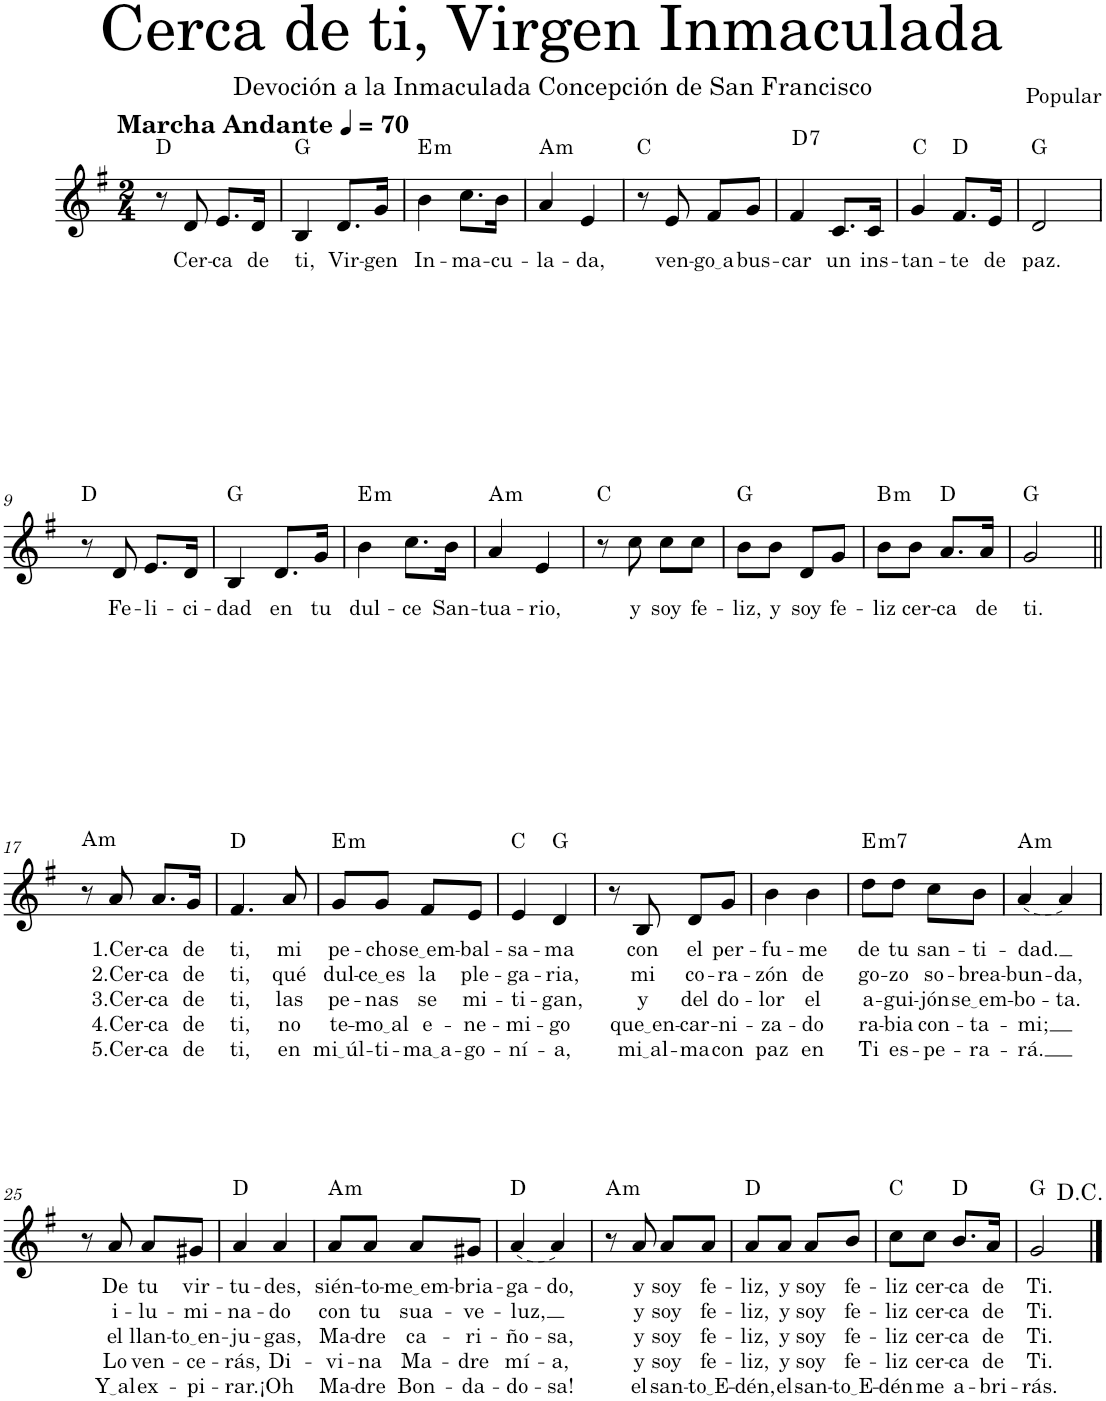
**kern	**text	**text	**text	**text	**text	**harte
*part1	*part1	*part1	*part1	*part1	*part1	*part1
*staff1	*staff1	*staff1	*staff1	*staff1	*staff1	*
*I"Soprano	*	*	*	*	*	*
*I'S.	*	*	*	*	*	*
*clefG2	*	*	*	*	*	*
*k[f#]	*	*	*	*	*	*
*M2/4	*	*	*	*	*	*
*MM70	*	*	*	*	*	*
=1	=1	=1	=1	=1	=1	=1
!LO:TX:a:B:t=Marcha Andante	!	!	!	!	!	!
8r	.	.	.	.	.	D:maj
!	!LO:LY:b	!	!	!	!	!
8d/	Cer-	.	.	.	.	.
!	!LO:LY:b	!	!	!	!	!
8.e/L	-ca	.	.	.	.	.
!	!LO:LY:b	!	!	!	!	!
16d/Jk	de	.	.	.	.	.
=2	=2	=2	=2	=2	=2	=2
!	!LO:LY:b	!	!	!	!	!
4B/	ti,	.	.	.	.	G:maj
!	!LO:LY:b	!	!	!	!	!
8.d/L	Vir-	.	.	.	.	.
!	!LO:LY:b	!	!	!	!	!
16g/Jk	-gen	.	.	.	.	.
=3	=3	=3	=3	=3	=3	=3
!	!LO:LY:b	!	!	!	!	!LO:H:kt=m
4b\	In-	.	.	.	.	E:min
!	!LO:LY:b	!	!	!	!	!
8.cc\L	-ma-	.	.	.	.	.
!	!LO:LY:b	!	!	!	!	!
16b\Jk	-cu-	.	.	.	.	.
=4	=4	=4	=4	=4	=4	=4
!	!LO:LY:b	!	!	!	!	!LO:H:kt=m
4a/	-la-	.	.	.	.	A:min
!	!LO:LY:b	!	!	!	!	!
4e/	-da,	.	.	.	.	.
=5	=5	=5	=5	=5	=5	=5
8r	.	.	.	.	.	C:maj
!	!LO:LY:b	!	!	!	!	!
8e/	ven-	.	.	.	.	.
!	!LO:LY:b	!	!	!	!	!
8f#/L	go a	.	.	.	.	.
!	!LO:LY:b	!	!	!	!	!
8g/J	bus-	.	.	.	.	.
=6	=6	=6	=6	=6	=6	=6
!	!LO:LY:b	!	!	!	!	!LO:H:kt=7
4f#/	-car	.	.	.	.	D:7
!	!LO:LY:b	!	!	!	!	!
8.c/L	un	.	.	.	.	.
!	!LO:LY:b	!	!	!	!	!
16c/Jk	ins-	.	.	.	.	.
=7	=7	=7	=7	=7	=7	=7
!	!LO:LY:b	!	!	!	!	!
4g/	-tan-	.	.	.	.	C:maj
!	!LO:LY:b	!	!	!	!	!
8.f#/L	-te	.	.	.	.	D:maj
!	!LO:LY:b	!	!	!	!	!
16e/Jk	de	.	.	.	.	.
=8	=8	=8	=8	=8	=8	=8
!	!LO:LY:b	!	!	!	!	!
2d/	paz.	.	.	.	.	G:maj
!!LO:LB:g=z
=9	=9	=9	=9	=9	=9	=9
8r	.	.	.	.	.	D:maj
!	!LO:LY:b	!	!	!	!	!
8d/	Fe-	.	.	.	.	.
!	!LO:LY:b	!	!	!	!	!
8.e/L	-li-	.	.	.	.	.
!	!LO:LY:b	!	!	!	!	!
16d/Jk	-ci-	.	.	.	.	.
=10	=10	=10	=10	=10	=10	=10
!	!LO:LY:b	!	!	!	!	!
4B/	-dad	.	.	.	.	G:maj
!	!LO:LY:b	!	!	!	!	!
8.d/L	en	.	.	.	.	.
!	!LO:LY:b	!	!	!	!	!
16g/Jk	tu	.	.	.	.	.
=11	=11	=11	=11	=11	=11	=11
!	!LO:LY:b	!	!	!	!	!LO:H:kt=m
4b\	dul-	.	.	.	.	E:min
!	!LO:LY:b	!	!	!	!	!
8.cc\L	-ce	.	.	.	.	.
!	!LO:LY:b	!	!	!	!	!
16b\Jk	San-	.	.	.	.	.
=12	=12	=12	=12	=12	=12	=12
!	!LO:LY:b	!	!	!	!	!LO:H:kt=m
4a/	-tua-	.	.	.	.	A:min
!	!LO:LY:b	!	!	!	!	!
4e/	-rio,	.	.	.	.	.
=13	=13	=13	=13	=13	=13	=13
8r	.	.	.	.	.	C:maj
!	!LO:LY:b	!	!	!	!	!
8cc\	y	.	.	.	.	.
!	!LO:LY:b	!	!	!	!	!
8cc\L	soy	.	.	.	.	.
!	!LO:LY:b	!	!	!	!	!
8cc\J	fe-	.	.	.	.	.
=14	=14	=14	=14	=14	=14	=14
!	!LO:LY:b	!	!	!	!	!
8b\L	-liz,	.	.	.	.	G:maj
!	!LO:LY:b	!	!	!	!	!
8b\J	y	.	.	.	.	.
!	!LO:LY:b	!	!	!	!	!
8d/L	soy	.	.	.	.	.
!	!LO:LY:b	!	!	!	!	!
8g/J	fe-	.	.	.	.	.
=15	=15	=15	=15	=15	=15	=15
!	!LO:LY:b	!	!	!	!	!LO:H:kt=m
8b\L	-liz	.	.	.	.	B:min
!	!LO:LY:b	!	!	!	!	!
8b\J	cer-	.	.	.	.	.
!	!LO:LY:b	!	!	!	!	!
8.a/L	-ca	.	.	.	.	D:maj
!	!LO:LY:b	!	!	!	!	!
16a/Jk	de	.	.	.	.	.
=16	=16	=16	=16	=16	=16	=16
!	!LO:LY:b	!	!	!	!	!
2g/	ti.	.	.	.	.	G:maj
!!LO:LB:g=z
=17||	=17||	=17||	=17||	=17||	=17||	=17||
!	!	!	!	!	!	!LO:H:kt=m
8r	.	.	.	.	.	A:min
!	!LO:LY:b	!LO:LY:b	!LO:LY:b	!LO:LY:b	!LO:LY:b	!
8a/	1.Cer-	2.Cer-	3.Cer-	4.Cer-	5.Cer-	.
!	!LO:LY:b	!LO:LY:b	!LO:LY:b	!LO:LY:b	!LO:LY:b	!
8.a/L	-ca	-ca	-ca	-ca	-ca	.
!	!LO:LY:b	!LO:LY:b	!LO:LY:b	!LO:LY:b	!LO:LY:b	!
16g/Jk	de	de	de	de	de	.
=18	=18	=18	=18	=18	=18	=18
!	!LO:LY:b	!LO:LY:b	!LO:LY:b	!LO:LY:b	!LO:LY:b	!
4.f#/	ti,	ti,	ti,	ti,	ti,	D:maj
!	!LO:LY:b	!LO:LY:b	!LO:LY:b	!LO:LY:b	!LO:LY:b	!
8a/	mi	qué	las	no	en	.
=19	=19	=19	=19	=19	=19	=19
!	!LO:LY:b	!LO:LY:b	!LO:LY:b	!LO:LY:b	!LO:LY:b	!LO:H:kt=m
8g/L	pe-	dul-	pe-	te-	mi úl	E:min
!	!LO:LY:b	!LO:LY:b	!LO:LY:b	!LO:LY:b	!LO:LY:b	!
8g/J	-cho	ce es	-nas	mo al	-ti-	.
!	!LO:LY:b	!LO:LY:b	!LO:LY:b	!LO:LY:b	!LO:LY:b	!
8f#/L	se em	la	se	e-	ma a	.
!	!LO:LY:b	!LO:LY:b	!LO:LY:b	!LO:LY:b	!LO:LY:b	!
8e/J	-bal-	ple-	mi-	-ne-	-go-	.
=20	=20	=20	=20	=20	=20	=20
!	!LO:LY:b	!LO:LY:b	!LO:LY:b	!LO:LY:b	!LO:LY:b	!
4e/	-sa-	-ga-	-ti-	-mi-	-ní-	C:maj
!	!LO:LY:b	!LO:LY:b	!LO:LY:b	!LO:LY:b	!LO:LY:b	!
4d/	-ma	-ria,	-gan,	-go	-a,	G:maj
=21	=21	=21	=21	=21	=21	=21
8r	.	.	.	.	.	.
!	!LO:LY:b	!LO:LY:b	!LO:LY:b	!LO:LY:b	!LO:LY:b	!
8B/	con	mi	y	que en	mi al	.
!	!LO:LY:b	!LO:LY:b	!LO:LY:b	!LO:LY:b	!LO:LY:b	!
8d/L	el	co-	del	-car-	-ma	.
!	!LO:LY:b	!LO:LY:b	!LO:LY:b	!LO:LY:b	!LO:LY:b	!
8g/J	per-	-ra-	do-	-ni-	con	.
=22	=22	=22	=22	=22	=22	=22
!	!LO:LY:b	!LO:LY:b	!LO:LY:b	!LO:LY:b	!LO:LY:b	!
4b\	-fu-	-zón	-lor	-za-	paz	.
!	!LO:LY:b	!LO:LY:b	!LO:LY:b	!LO:LY:b	!LO:LY:b	!
4b\	-me	de	el	-do	en	.
=23	=23	=23	=23	=23	=23	=23
!	!LO:LY:b	!LO:LY:b	!LO:LY:b	!LO:LY:b	!LO:LY:b	!LO:H:kt=m7
8dd\L	de	go-	a-	ra-	Ti	E:min7
!	!LO:LY:b	!LO:LY:b	!LO:LY:b	!LO:LY:b	!LO:LY:b	!
8dd\J	tu	-zo	-gui-	-bia	es-	.
!	!LO:LY:b	!LO:LY:b	!LO:LY:b	!LO:LY:b	!LO:LY:b	!
8cc\L	san-	so-	-jón	con-	-pe-	.
!	!LO:LY:b	!LO:LY:b	!LO:LY:b	!LO:LY:b	!LO:LY:b	!
8b\J	-ti-	-brea-	se em	-ta-	-ra-	.
=24	=24	=24	=24	=24	=24	=24
!	!LO:LY:b	!LO:LY:b	!LO:LY:b	!LO:LY:b	!LO:LY:b	!LO:H:kt=m
(4a/	-dad.	-bun-	-bo-	-mi;	-rá.	A:min
!	!	!LO:LY:b	!LO:LY:b	!	!	!
4a/)	.	-da,	-ta.	.	.	.
!!LO:LB:g=z
=25	=25	=25	=25	=25	=25	=25
8r	.	.	.	.	.	.
!	!LO:LY:b	!LO:LY:b	!LO:LY:b	!LO:LY:b	!LO:LY:b	!
8a/	De	i-	el	Lo	Y al	.
!	!LO:LY:b	!LO:LY:b	!LO:LY:b	!LO:LY:b	!LO:LY:b	!
8a/L	tu	-lu-	llan-	ven-	ex-	.
!	!LO:LY:b	!LO:LY:b	!LO:LY:b	!LO:LY:b	!LO:LY:b	!
8g#X/J	vir-	-mi-	to en	-ce-	-pi-	.
=26	=26	=26	=26	=26	=26	=26
!	!LO:LY:b	!LO:LY:b	!LO:LY:b	!LO:LY:b	!LO:LY:b	!
4a/	-tu-	-na-	-ju-	-rás,	-rar.	D:maj
!	!LO:LY:b	!LO:LY:b	!LO:LY:b	!LO:LY:b	!LO:LY:b	!
4a/	-des,	-do	-gas,	Di-	¡Oh	.
=27	=27	=27	=27	=27	=27	=27
!	!LO:LY:b	!LO:LY:b	!LO:LY:b	!LO:LY:b	!LO:LY:b	!LO:H:kt=m
8a/L	sién-	con	Ma-	-vi-	Ma-	A:min
!	!LO:LY:b	!LO:LY:b	!LO:LY:b	!LO:LY:b	!LO:LY:b	!
8a/J	-to-	tu	-dre	-na	-dre	.
!	!LO:LY:b	!LO:LY:b	!LO:LY:b	!LO:LY:b	!LO:LY:b	!
8a/L	me em	sua-	ca-	Ma-	Bon-	.
!	!LO:LY:b	!LO:LY:b	!LO:LY:b	!LO:LY:b	!LO:LY:b	!
8g#X/J	-bria-	-ve-	-ri-	-dre	-da-	.
=28	=28	=28	=28	=28	=28	=28
!	!LO:LY:b	!LO:LY:b	!LO:LY:b	!LO:LY:b	!LO:LY:b	!
(4a/	-ga-	-luz,	-ño-	mí-	-do-	D:maj
!	!LO:LY:b	!	!LO:LY:b	!LO:LY:b	!LO:LY:b	!
4a/)	-do,	.	-sa,	-a,	-sa!	.
=29	=29	=29	=29	=29	=29	=29
!	!	!	!	!	!	!LO:H:kt=m
8r	.	.	.	.	.	A:min
!	!LO:LY:b	!LO:LY:b	!LO:LY:b	!LO:LY:b	!LO:LY:b	!
8a/	y	y	y	y	el	.
!	!LO:LY:b	!LO:LY:b	!LO:LY:b	!LO:LY:b	!LO:LY:b	!
8a/L	soy	soy	soy	soy	san-	.
!	!LO:LY:b	!LO:LY:b	!LO:LY:b	!LO:LY:b	!LO:LY:b	!
8a/J	fe-	fe-	fe-	fe-	to E	.
=30	=30	=30	=30	=30	=30	=30
!	!LO:LY:b	!LO:LY:b	!LO:LY:b	!LO:LY:b	!LO:LY:b	!
8a/L	-liz,	-liz,	-liz,	-liz,	-dén,	D:maj
!	!LO:LY:b	!LO:LY:b	!LO:LY:b	!LO:LY:b	!LO:LY:b	!
8a/J	y	y	y	y	el	.
!	!LO:LY:b	!LO:LY:b	!LO:LY:b	!LO:LY:b	!LO:LY:b	!
8a/L	soy	soy	soy	soy	san-	.
!	!LO:LY:b	!LO:LY:b	!LO:LY:b	!LO:LY:b	!LO:LY:b	!
8b/J	fe-	fe-	fe-	fe-	to E	.
=31	=31	=31	=31	=31	=31	=31
!	!LO:LY:b	!LO:LY:b	!LO:LY:b	!LO:LY:b	!LO:LY:b	!
8cc\L	-liz	-liz	-liz	-liz	-dén	C:maj
!	!LO:LY:b	!LO:LY:b	!LO:LY:b	!LO:LY:b	!LO:LY:b	!
8cc\J	cer-	cer-	cer-	cer-	me	.
!	!LO:LY:b	!LO:LY:b	!LO:LY:b	!LO:LY:b	!LO:LY:b	!
8.b/L	-ca	-ca	-ca	-ca	a-	D:maj
!	!LO:LY:b	!LO:LY:b	!LO:LY:b	!LO:LY:b	!LO:LY:b	!
16a/Jk	de	de	de	de	-bri-	.
=32	=32	=32	=32	=32	=32	=32
!	!LO:LY:b	!LO:LY:b	!LO:LY:b	!LO:LY:b	!LO:LY:b	!
2g/	Ti.	Ti.	Ti.	Ti.	-rás.	G:maj
==	==	==	==	==	==	==
*-	*-	*-	*-	*-	*-	*-
